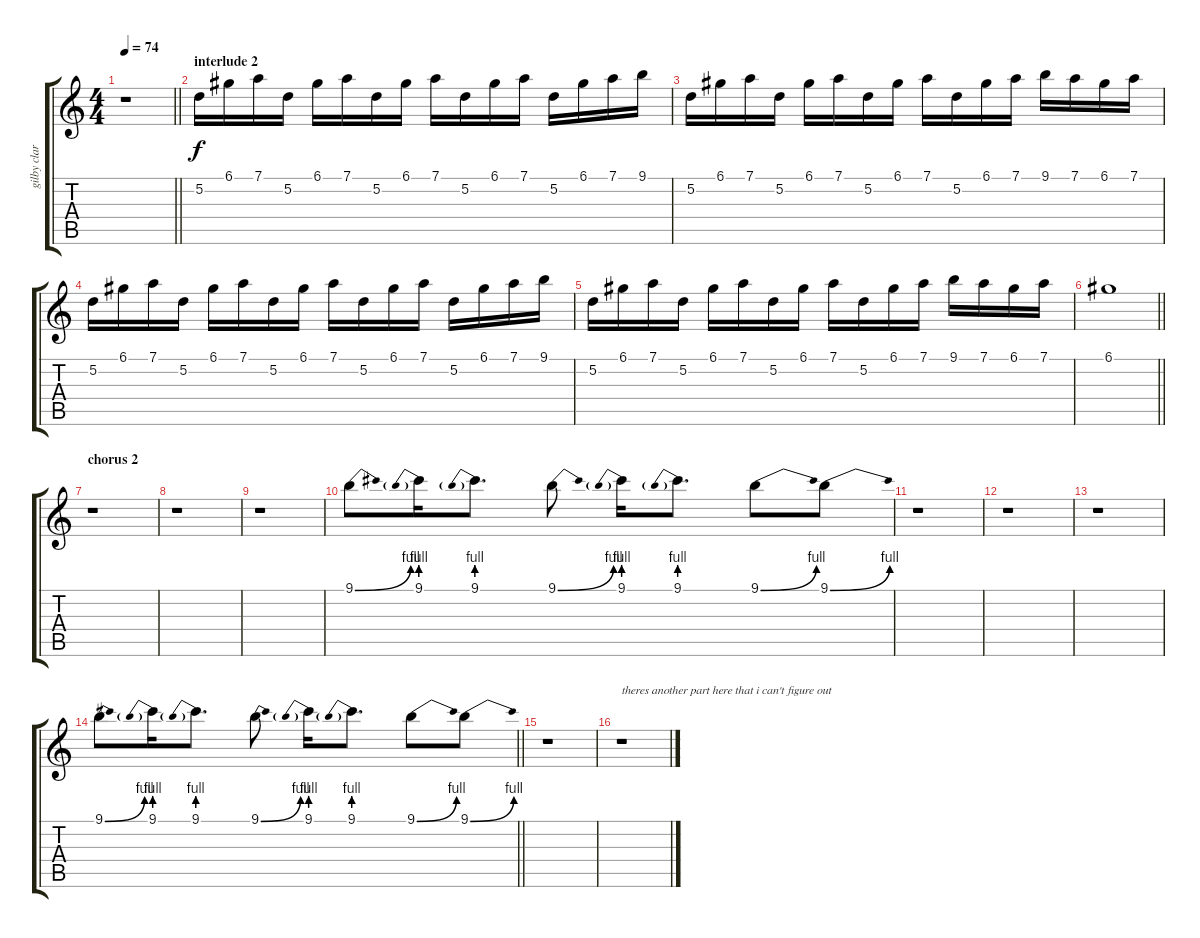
\track ("gilby clarke - distortion 2 (dubbed)" "gilby clar") {instrument distortionguitar}
\staff {score tabs}
\tuning (D4 A3 F3 C3 G2 D2) {hide}
\ts (4 4)
\tempo 74
\clef g2
\barLineRight lightlight
\ks c
r.1{dy f} |
\section ("" "interlude 2")
5.2.16 6.1.16 7.1.16 5.2.16 6.1.16 7.1.16 5.2.16 6.1.16 7.1.16 5.2.16 6.1.16 7.1.16 5.2.16 6.1.16 7.1.16 9.1.16 |
5.2.16 6.1.16 7.1.16 5.2.16 6.1.16 7.1.16 5.2.16 6.1.16 7.1.16 5.2.16 6.1.16 7.1.16 9.1.16 7.1.16 6.1.16 7.1.16 |
5.2.16 6.1.16 7.1.16 5.2.16 6.1.16 7.1.16 5.2.16 6.1.16 7.1.16 5.2.16 6.1.16 7.1.16 5.2.16 6.1.16 7.1.16 9.1.16 |
5.2.16 6.1.16 7.1.16 5.2.16 6.1.16 7.1.16 5.2.16 6.1.16 7.1.16 5.2.16 6.1.16 7.1.16 9.1.16 7.1.16 6.1.16 7.1.16 |
\barLineRight lightlight
6.1.1 |
\section ("" "chorus 2")
r.1 |
r.1 |
r.1 |
9.1{be (bend 0 0 60 4)}.8 9.1{be (prebend 0 4 60 4)}.16 9.1{be (prebend 0 4 60 4)}.8{d} 9.1{be (bend 0 0 60 4)}.8 9.1{be (prebend 0 4 60 4)}.16 9.1{be (prebend 0 4 60 4)}.8{d} 9.1{be (bend 0 0 60 4)}.8 9.1{be (bend 0 0 60 4)}.8 |
r.1 |
r.1 |
r.1 |
\barLineRight lightlight
9.1{be (bend 0 0 60 4)}.8 9.1{be (prebend 0 4 60 4)}.16 9.1{be (prebend 0 4 60 4)}.8{d} 9.1{be (bend 0 0 60 4)}.8 9.1{be (prebend 0 4 60 4)}.16 9.1{be (prebend 0 4 60 4)}.8{d} 9.1{be (bend 0 0 60 4)}.8 9.1{be (bend 0 0 60 4)}.8 |
r.1 |
r.1{txt "theres another part here that i can't figure out"}
